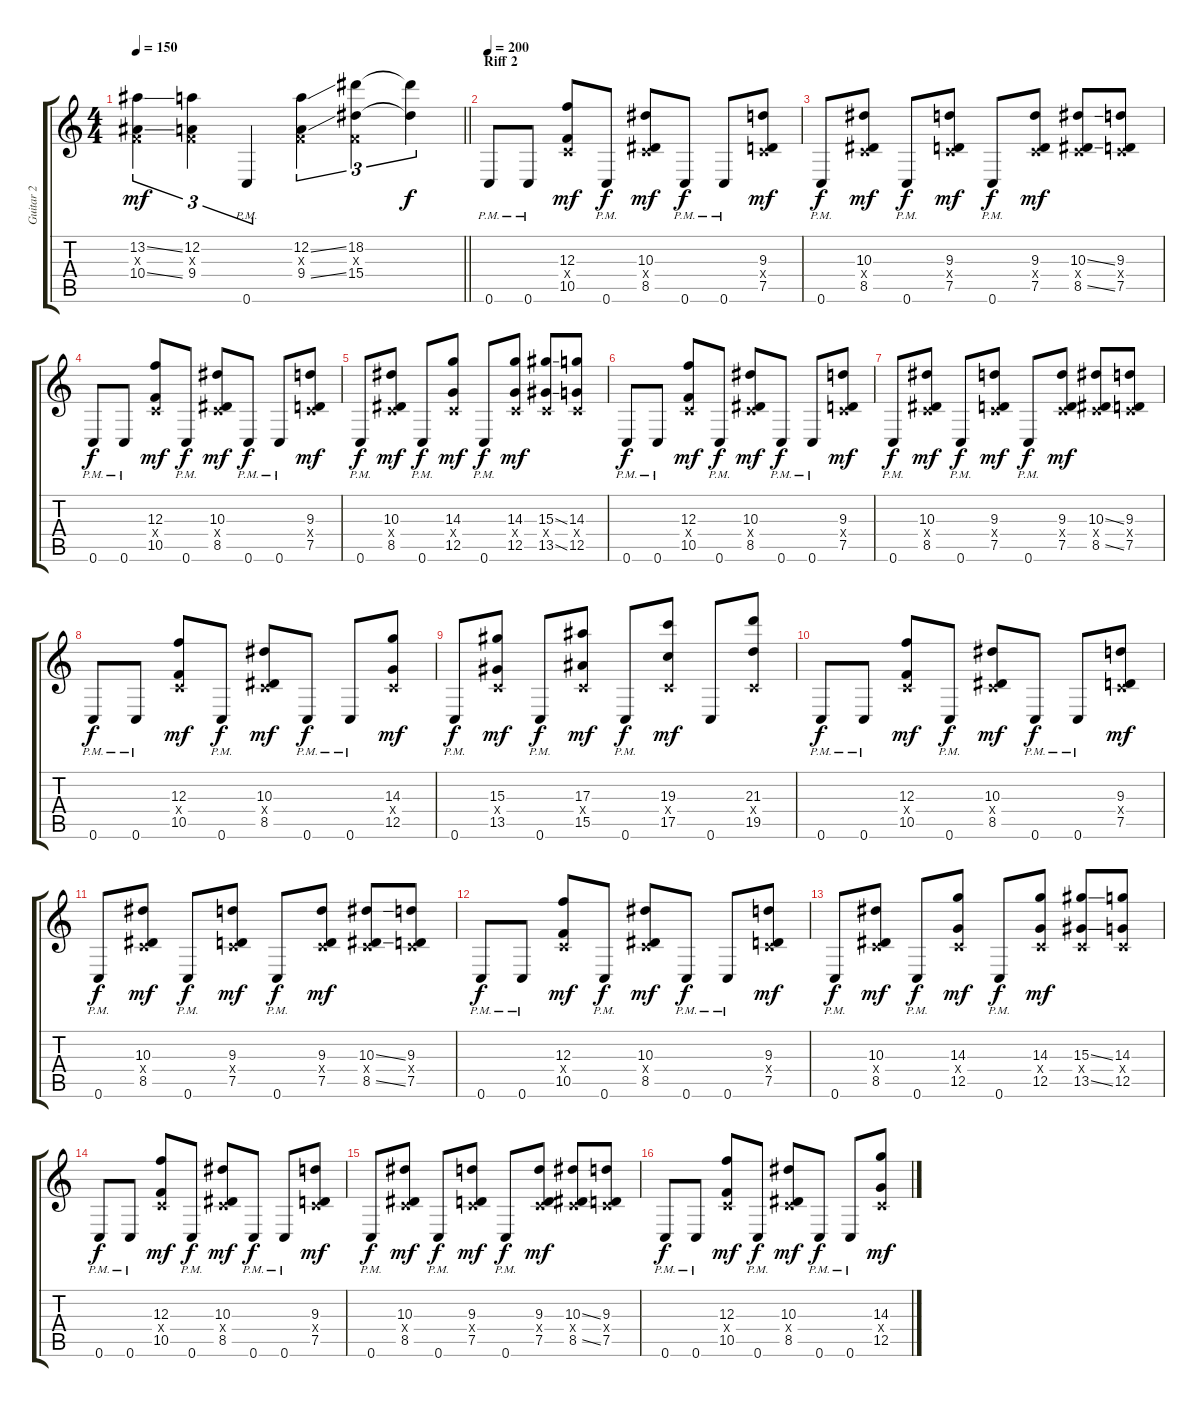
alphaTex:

\track ("Guitar 2" "Guitar 2") {instrument distortionguitar}
\staff {score tabs}
\tuning (D4 A3 F3 C3 G2 C2) {hide}
\ts (4 4)
\tempo 150
\clef g2
\barLineRight lightlight
\ks c
(13.2{ss} 0.3{x} 10.4{ss}).4{tu (3 2) dy mf} (12.2 0.3{x} 9.4).4{tu (3 2)} 0.6{pm}.4{tu (3 2)} (12.2{ss} 0.3{x} 9.4{ss}).4{tu (3 2)} (18.2 0.3{x} 15.4).4{tu (3 2)} (18.2{t} 15.4{t}).4{tu (3 2) dy f} |
\section ("" "Riff 2")
\tempo 200
0.6{pm}.8 0.6{pm}.8 (12.3 0.4{x} 10.5).8{dy mf} 0.6{pm}.8{dy f} (10.3 0.4{x} 8.5).8{dy mf} 0.6{pm}.8{dy f} 0.6{pm}.8 (9.3 0.4{x} 7.5).8{dy mf} |
0.6{pm}.8{dy f} (10.3 0.4{x} 8.5).8{dy mf} 0.6{pm}.8{dy f} (9.3 0.4{x} 7.5).8{dy mf} 0.6{pm}.8{dy f} (9.3 0.4{x} 7.5).8{dy mf} (10.3{ss} 0.4{x} 8.5{ss}).8 (9.3 0.4{x} 7.5).8 |
0.6{pm}.8{dy f} 0.6{pm}.8 (12.3 0.4{x} 10.5).8{dy mf} 0.6{pm}.8{dy f} (10.3 0.4{x} 8.5).8{dy mf} 0.6{pm}.8{dy f} 0.6{pm}.8 (9.3 0.4{x} 7.5).8{dy mf} |
0.6{pm}.8{dy f} (10.3 0.4{x} 8.5).8{dy mf} 0.6{pm}.8{dy f} (14.3 0.4{x} 12.5).8{dy mf} 0.6{pm}.8{dy f} (14.3 0.4{x} 12.5).8{dy mf} (15.3{ss} 0.4{x} 13.5{ss}).8 (14.3 0.4{x} 12.5).8 |
0.6{pm}.8{dy f} 0.6{pm}.8 (12.3 0.4{x} 10.5).8{dy mf} 0.6{pm}.8{dy f} (10.3 0.4{x} 8.5).8{dy mf} 0.6{pm}.8{dy f} 0.6{pm}.8 (9.3 0.4{x} 7.5).8{dy mf} |
0.6{pm}.8{dy f} (10.3 0.4{x} 8.5).8{dy mf} 0.6{pm}.8{dy f} (9.3 0.4{x} 7.5).8{dy mf} 0.6{pm}.8{dy f} (9.3 0.4{x} 7.5).8{dy mf} (10.3{ss} 0.4{x} 8.5{ss}).8 (9.3 0.4{x} 7.5).8 |
0.6{pm}.8{dy f} 0.6{pm}.8 (12.3 0.4{x} 10.5).8{dy mf} 0.6{pm}.8{dy f} (10.3 0.4{x} 8.5).8{dy mf} 0.6{pm}.8{dy f} 0.6{pm}.8 (14.3 0.4{x} 12.5).8{dy mf} |
0.6{pm}.8{dy f} (15.3 0.4{x} 13.5).8{dy mf} 0.6{pm}.8{dy f} (17.3 0.4{x} 15.5).8{dy mf} 0.6{pm}.8{dy f} (19.3 0.4{x} 17.5).8{dy mf} 0.6.8 (21.3 0.4{x} 19.5).8 |
0.6{pm}.8{dy f} 0.6{pm}.8 (12.3 0.4{x} 10.5).8{dy mf} 0.6{pm}.8{dy f} (10.3 0.4{x} 8.5).8{dy mf} 0.6{pm}.8{dy f} 0.6{pm}.8 (9.3 0.4{x} 7.5).8{dy mf} |
0.6{pm}.8{dy f} (10.3 0.4{x} 8.5).8{dy mf} 0.6{pm}.8{dy f} (9.3 0.4{x} 7.5).8{dy mf} 0.6{pm}.8{dy f} (9.3 0.4{x} 7.5).8{dy mf} (10.3{ss} 0.4{x} 8.5{ss}).8 (9.3 0.4{x} 7.5).8 |
0.6{pm}.8{dy f} 0.6{pm}.8 (12.3 0.4{x} 10.5).8{dy mf} 0.6{pm}.8{dy f} (10.3 0.4{x} 8.5).8{dy mf} 0.6{pm}.8{dy f} 0.6{pm}.8 (9.3 0.4{x} 7.5).8{dy mf} |
0.6{pm}.8{dy f} (10.3 0.4{x} 8.5).8{dy mf} 0.6{pm}.8{dy f} (14.3 0.4{x} 12.5).8{dy mf} 0.6{pm}.8{dy f} (14.3 0.4{x} 12.5).8{dy mf} (15.3{ss} 0.4{x} 13.5{ss}).8 (14.3 0.4{x} 12.5).8 |
0.6{pm}.8{dy f} 0.6{pm}.8 (12.3 0.4{x} 10.5).8{dy mf} 0.6{pm}.8{dy f} (10.3 0.4{x} 8.5).8{dy mf} 0.6{pm}.8{dy f} 0.6{pm}.8 (9.3 0.4{x} 7.5).8{dy mf} |
0.6{pm}.8{dy f} (10.3 0.4{x} 8.5).8{dy mf} 0.6{pm}.8{dy f} (9.3 0.4{x} 7.5).8{dy mf} 0.6{pm}.8{dy f} (9.3 0.4{x} 7.5).8{dy mf} (10.3{ss} 0.4{x} 8.5{ss}).8 (9.3 0.4{x} 7.5).8 |
0.6{pm}.8{dy f} 0.6{pm}.8 (12.3 0.4{x} 10.5).8{dy mf} 0.6{pm}.8{dy f} (10.3 0.4{x} 8.5).8{dy mf} 0.6{pm}.8{dy f} 0.6{pm}.8 (14.3 0.4{x} 12.5).8{dy mf}
